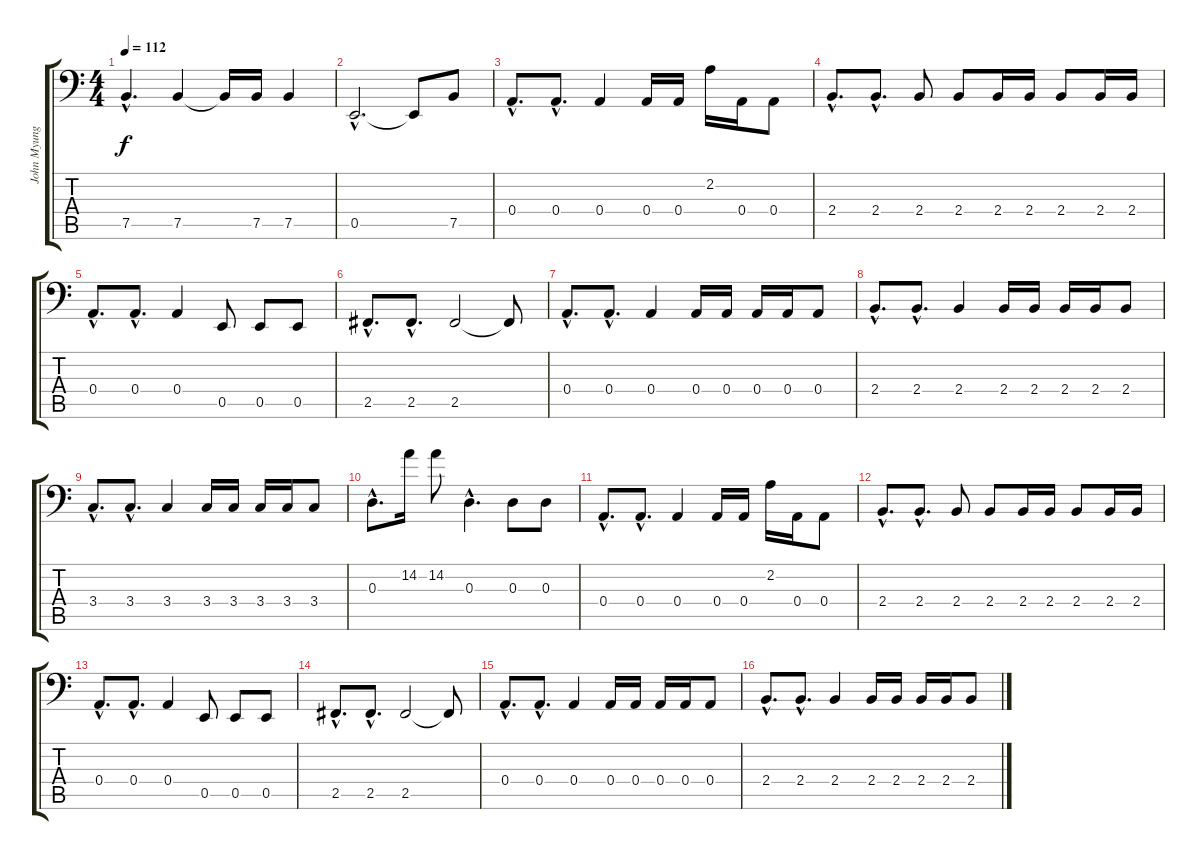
\track ("John Myung - 6 Strings Bass" "John Myung") {instrument electricbassfinger}
\staff {score tabs}
\tuning (C3 G2 D2 A1 E1 B0) {hide}
\ts (4 4)
\tempo 112
\clef f4
\ks c
7.5{hac}.4{d dy f} 7.5.4 7.5{t}.16 7.5.16 7.5.4 |
0.5{hac}.2{d} 0.5{t}.8 7.5.8 |
0.4{hac}.8{d} 0.4{hac}.8{d} 0.4.4 0.4.16 0.4.16 2.2.16 0.4.16 0.4.8 |
2.4{hac}.8{d} 2.4{hac}.8{d} 2.4.8 2.4.8 2.4.16 2.4.16 2.4.8 2.4.16 2.4.16 |
0.4{hac}.8{d} 0.4{hac}.8{d} 0.4.4 0.5.8 0.5.8 0.5.8 |
2.5{hac}.8{d} 2.5{hac}.8{d} 2.5.2 2.5{t}.8 |
0.4{hac}.8{d} 0.4{hac}.8{d} 0.4.4 0.4.16 0.4.16 0.4.16 0.4.16 0.4.8 |
2.4{hac}.8{d} 2.4{hac}.8{d} 2.4.4 2.4.16 2.4.16 2.4.16 2.4.16 2.4.8 |
3.4{hac}.8{d} 3.4{hac}.8{d} 3.4.4 3.4.16 3.4.16 3.4.16 3.4.16 3.4.8 |
0.3{hac}.8{d} 14.2.16 14.2.8 0.3{hac}.4{d} 0.3.8 0.3.8 |
0.4{hac}.8{d} 0.4{hac}.8{d} 0.4.4 0.4.16 0.4.16 2.2.16 0.4.16 0.4.8 |
2.4{hac}.8{d} 2.4{hac}.8{d} 2.4.8 2.4.8 2.4.16 2.4.16 2.4.8 2.4.16 2.4.16 |
0.4{hac}.8{d} 0.4{hac}.8{d} 0.4.4 0.5.8 0.5.8 0.5.8 |
2.5{hac}.8{d} 2.5{hac}.8{d} 2.5.2 2.5{t}.8 |
0.4{hac}.8{d} 0.4{hac}.8{d} 0.4.4 0.4.16 0.4.16 0.4.16 0.4.16 0.4.8 |
2.4{hac}.8{d} 2.4{hac}.8{d} 2.4.4 2.4.16 2.4.16 2.4.16 2.4.16 2.4.8
